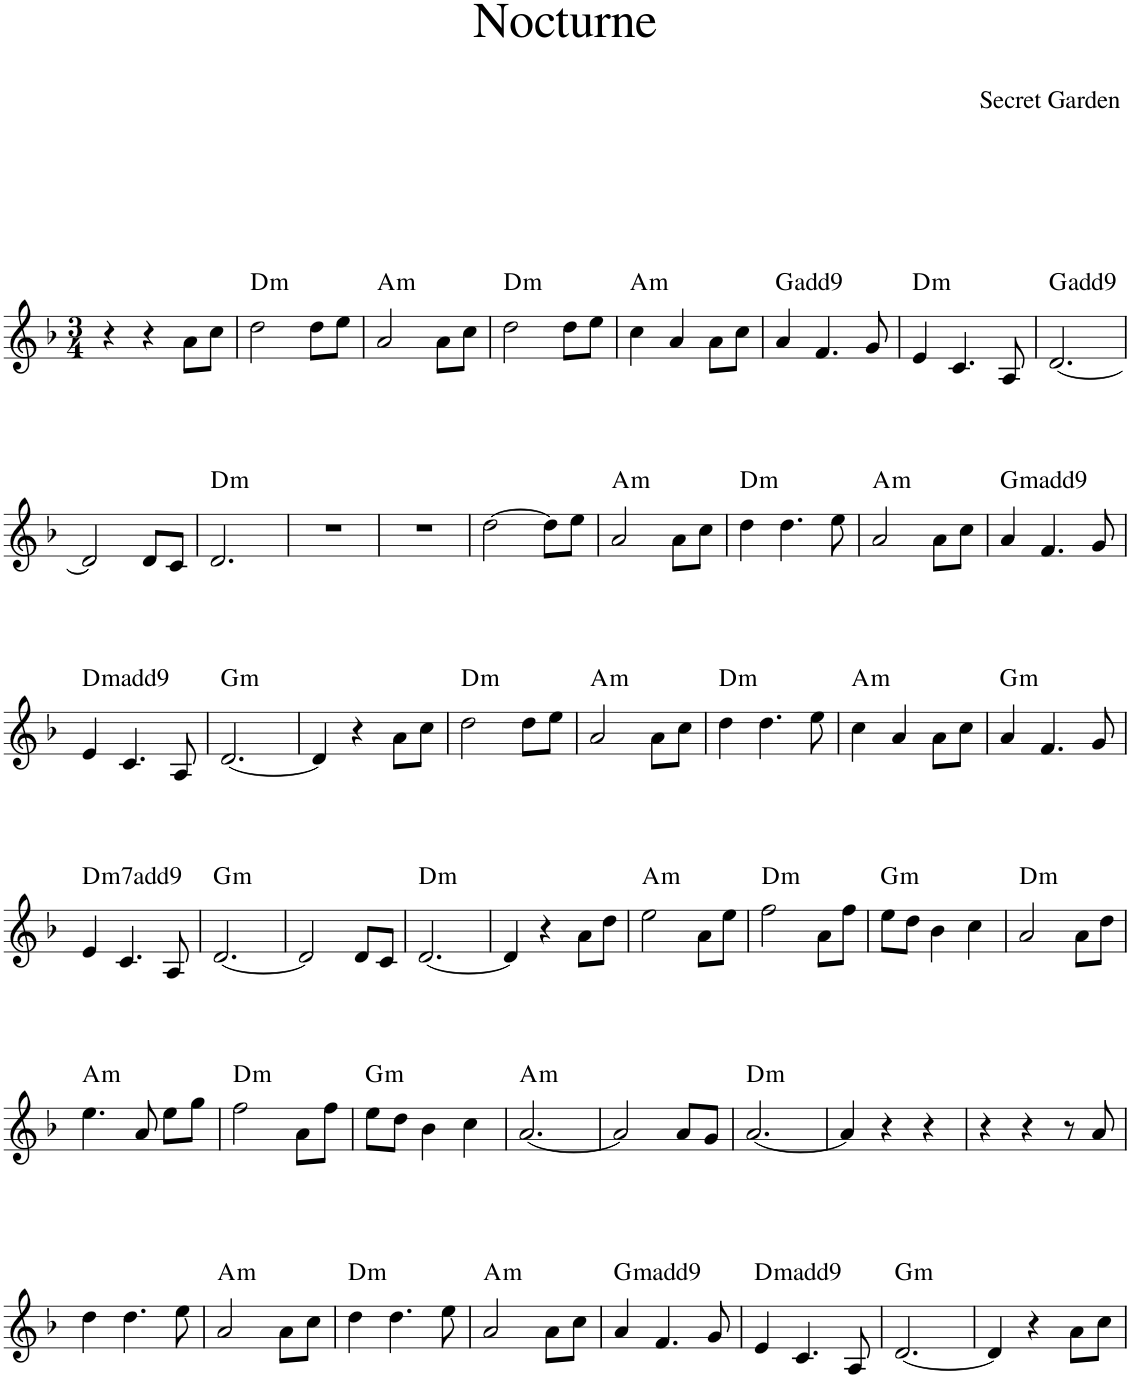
**kern	**harte
*part1	*part1
*staff1	*
*I"Piano	*
*I'Pno.	*
*clefG2	*
*k[b-]	*
*M3/4	*
=1	=1
4r	.
4r	.
8a\L	.
8cc\J	.
=2	=2
!	!LO:H:kt=m
2dd\	D:min
8dd\L	.
8ee\J	.
=3	=3
!	!LO:H:kt=m
2a/	A:min
8a\L	.
8cc\J	.
=4	=4
!	!LO:H:kt=m
2dd\	D:min
8dd\L	.
8ee\J	.
=5	=5
!	!LO:H:kt=m
4cc\	A:min
4a/	.
8a\L	.
8cc\J	.
=6	=6
4a/	G:maj(9)
4.f/	.
8g/	.
=7	=7
!	!LO:H:kt=m
4e/	D:min
4.c/	.
8A/	.
=8	=8
[2.d/	G:maj(9)
!!LO:LB:g=z
=9	=9
2d/]	.
8d/L	.
8c/J	.
=10	=10
!	!LO:H:kt=m
2.d/	D:min
=11	=11
2.r	.
=12	=12
2.r	.
=13	=13
[2dd\	.
8dd\L]	.
8ee\J	.
=14	=14
!	!LO:H:kt=m
2a/	A:min
8a\L	.
8cc\J	.
=15	=15
!	!LO:H:kt=m
4dd\	D:min
4.dd\	.
8ee\	.
=16	=16
!	!LO:H:kt=m
2a/	A:min
8a\L	.
8cc\J	.
=17	=17
!	!LO:H:kt=m
4a/	G:min(9)
4.f/	.
8g/	.
!!LO:LB:g=z
=18	=18
!	!LO:H:kt=m
4e/	D:min(9)
4.c/	.
8A/	.
=19	=19
!	!LO:H:kt=m
[2.d/	G:min
=20	=20
4d/]	.
4r	.
8a\L	.
8cc\J	.
=21	=21
!	!LO:H:kt=m
2dd\	D:min
8dd\L	.
8ee\J	.
=22	=22
!	!LO:H:kt=m
2a/	A:min
8a\L	.
8cc\J	.
=23	=23
!	!LO:H:kt=m
4dd\	D:min
4.dd\	.
8ee\	.
=24	=24
!	!LO:H:kt=m
4cc\	A:min
4a/	.
8a\L	.
8cc\J	.
=25	=25
!	!LO:H:kt=m
4a/	G:min
4.f/	.
8g/	.
!!LO:LB:g=z
=26	=26
!	!LO:H:kt=m7
4e/	D:min7(9)
4.c/	.
8A/	.
=27	=27
!	!LO:H:kt=m
[2.d/	G:min
=28	=28
2d/]	.
8d/L	.
8c/J	.
=29	=29
!	!LO:H:kt=m
[2.d/	D:min
=30	=30
4d/]	.
4r	.
8a\L	.
8dd\J	.
=31	=31
!	!LO:H:kt=m
2ee\	A:min
8a\L	.
8ee\J	.
=32	=32
!	!LO:H:kt=m
2ff\	D:min
8a\L	.
8ff\J	.
=33	=33
!	!LO:H:kt=m
8ee\L	G:min
8dd\J	.
4b-\	.
4cc\	.
=34	=34
!	!LO:H:kt=m
2a/	D:min
8a\L	.
8dd\J	.
!!LO:LB:g=z
=35	=35
!	!LO:H:kt=m
4.ee\	A:min
8a/	.
8ee\L	.
8gg\J	.
=36	=36
!	!LO:H:kt=m
2ff\	D:min
8a\L	.
8ff\J	.
=37	=37
!	!LO:H:kt=m
8ee\L	G:min
8dd\J	.
4b-\	.
4cc\	.
=38	=38
!	!LO:H:kt=m
[2.a/	A:min
=39	=39
2a/]	.
8a/L	.
8g/J	.
=40	=40
!	!LO:H:kt=m
[2.a/	D:min
=41	=41
4a/]	.
4r	.
4r	.
=42	=42
4r	.
4r	.
8r	.
8a/	.
!!LO:LB:g=z
=43	=43
4dd\	.
4.dd\	.
8ee\	.
=44	=44
!	!LO:H:kt=m
2a/	A:min
8a\L	.
8cc\J	.
=45	=45
!	!LO:H:kt=m
4dd\	D:min
4.dd\	.
8ee\	.
=46	=46
!	!LO:H:kt=m
2a/	A:min
8a\L	.
8cc\J	.
=47	=47
!	!LO:H:kt=m
4a/	G:min(9)
4.f/	.
8g/	.
=48	=48
!	!LO:H:kt=m
4e/	D:min(9)
4.c/	.
8A/	.
=49	=49
!	!LO:H:kt=m
[2.d/	G:min
=50	=50
4d/]	.
4r	.
8a\L	.
8cc\J	.
=	=
*-	*-
